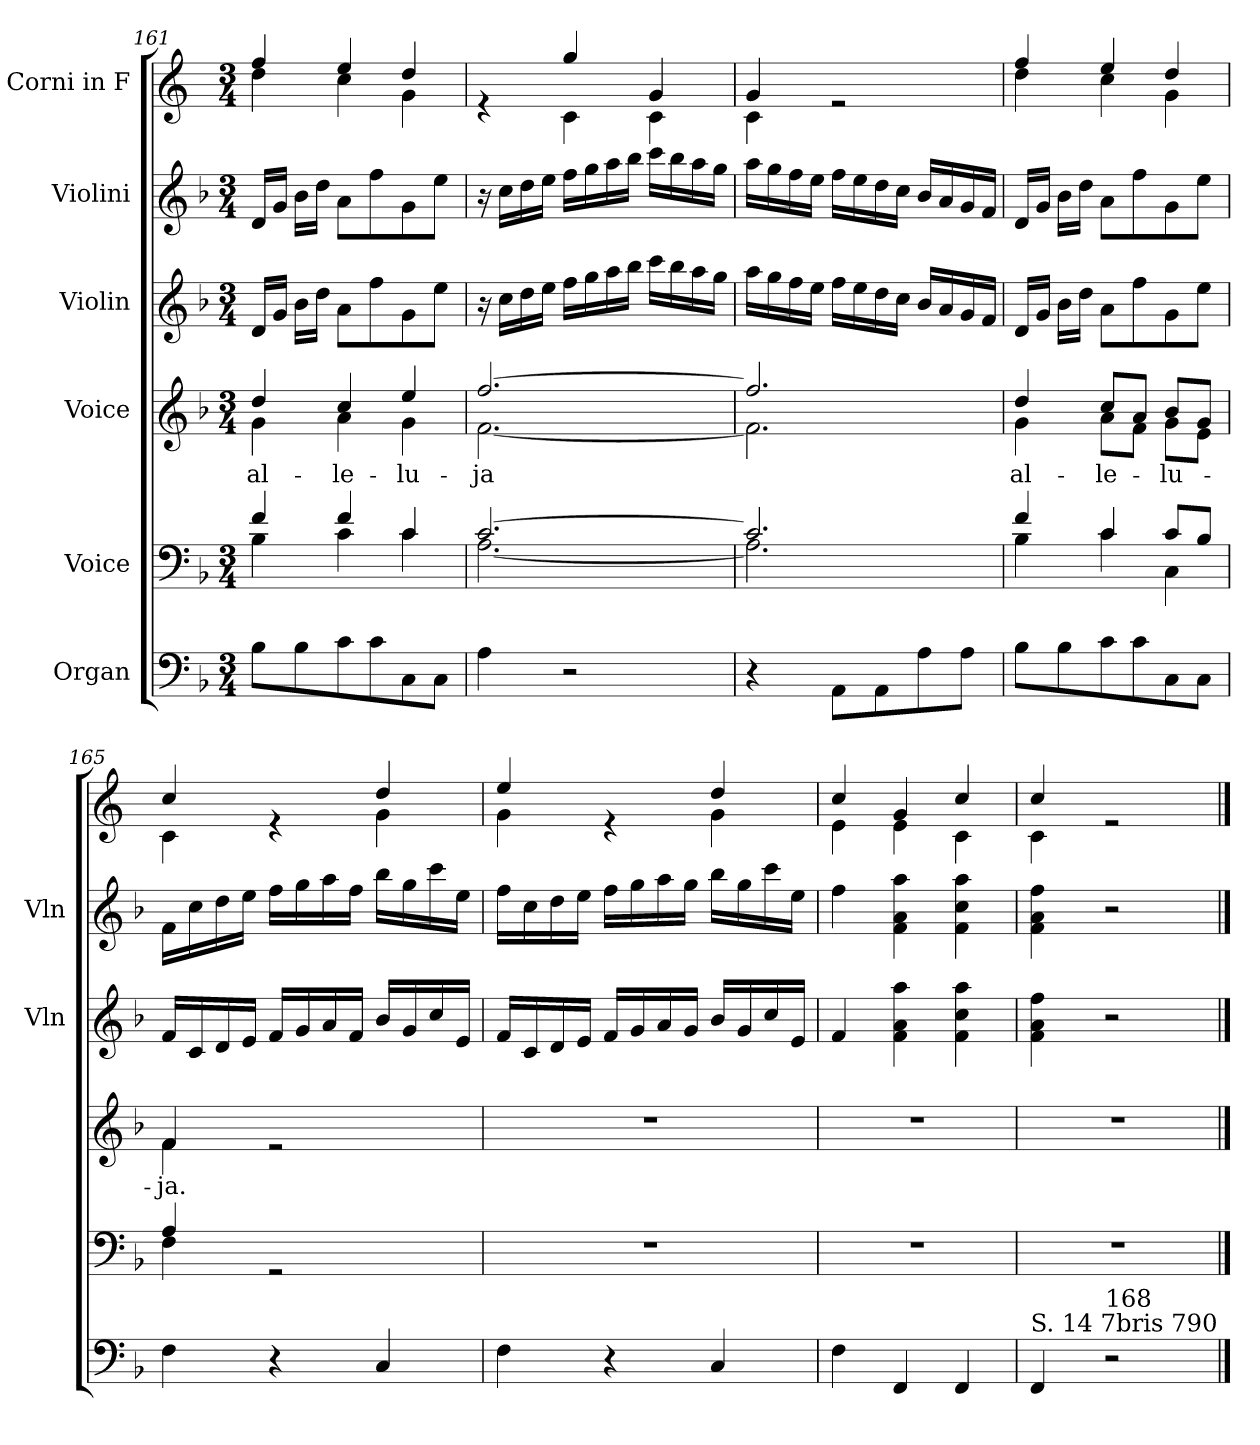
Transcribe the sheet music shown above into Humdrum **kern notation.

**kern	**kern	**kern	**text	**kern	**kern	**kern
*part6	*part5	*part4	*part4	*part3	*part2	*part1
*staff6	*staff5	*staff4	*staff4	*staff3	*staff2	*staff1
*I"Organ	*I"Voice	*I"Voice	*	*I"Violin	*I"Violini	*I"Corni in F
*	*	*	*	*I'Vln	*I'Vln	*
*clefF4	*clefF4	*clefG2	*	*clefG2	*clefG2	*clefG2
*	*	*	*	*	*	*ITrd4c7
*k[b-]	*k[b-]	*k[b-]	*	*k[b-]	*k[b-]	*k[b-]
*M3/4	*M3/4	*M3/4	*	*M3/4	*M3/4	*M3/4
=161	=161	=161	=161	=161	=161	=161
*	*^	*	*	*	*	*
!	!	!	!	!LO:LY:b	!	!	!
*	*	*	*^	*	*	*	*^
8B-\L	4f/	4B-\	4dd/	4g\	al-	16d/LL	16d/LL	4b-/	4g\
.	.	.	.	.	.	16g/JJ	16g/JJ	.	.
8B-\	.	.	.	.	.	16b-\LL	16b-\LL	.	.
.	.	.	.	.	.	16dd\JJ	16dd\JJ	.	.
!	!	!	!	!	!LO:LY:b	!	!	!	!
8c\	4f/	4c\	4cc/	4a\	-le-	8a\L	8a\L	4a/	4f\
8c\	.	.	.	.	.	8ff\	8ff\	.	.
!	!	!	!	!	!LO:LY:b	!	!	!	!
8C\	4c/	4c\	4ee/	4g\	-lu-	8g\	8g\	4g/	4c\
8C\J	.	.	.	.	.	8ee\J	8ee\J	.	.
=162	=162	=162	=162	=162	=162	=162	=162	=162	=162
!	!	!	!	!	!LO:LY:b	!	!	!	!
4A\	[2.c/	[2.A\	[2.ff/	[2.f\	-ja	16r	16r	4re	4ryy
.	.	.	.	.	.	16cc\LL	16cc\LL	.	.
.	.	.	.	.	.	16dd\	16dd\	.	.
.	.	.	.	.	.	16ee\JJ	16ee\JJ	.	.
2r	.	.	.	.	.	16ff\LL	16ff\LL	4cc/	4F\
.	.	.	.	.	.	16gg\	16gg\	.	.
.	.	.	.	.	.	16aa\	16aa\	.	.
.	.	.	.	.	.	16bb-\JJ	16bb-\JJ	.	.
.	.	.	.	.	.	16ccc\LL	16ccc\LL	4c/	4F\
.	.	.	.	.	.	16bb-\	16bb-\	.	.
.	.	.	.	.	.	16aa\	16aa\	.	.
.	.	.	.	.	.	16gg\JJ	16gg\JJ	.	.
!!LO:LB:g=z	!!
=163	=163	=163	=163	=163	=163	=163	=163	=163	=163
4r	2.c/]	2.A\]	2.ff/]	2.f\]	.	16aa\LL	16aa\LL	4c/	4F\
.	.	.	.	.	.	16gg\	16gg\	.	.
.	.	.	.	.	.	16ff\	16ff\	.	.
.	.	.	.	.	.	16ee\JJ	16ee\JJ	.	.
8AA\L	.	.	.	.	.	16ff\LL	16ff\LL	2re	2ryy
.	.	.	.	.	.	16ee\	16ee\	.	.
8AA\	.	.	.	.	.	16dd\	16dd\	.	.
.	.	.	.	.	.	16cc\JJ	16cc\JJ	.	.
8A\	.	.	.	.	.	16b-/LL	16b-/LL	.	.
.	.	.	.	.	.	16a/	16a/	.	.
8A\J	.	.	.	.	.	16g/	16g/	.	.
.	.	.	.	.	.	16f/JJ	16f/JJ	.	.
=164	=164	=164	=164	=164	=164	=164	=164	=164	=164
!	!	!	!	!	!LO:LY:b	!	!	!	!
8B-\L	4f/	4B-\	4dd/	4g\	al-	16d/LL	16d/LL	4b-/	4g\
.	.	.	.	.	.	16g/JJ	16g/JJ	.	.
8B-\	.	.	.	.	.	16b-\LL	16b-\LL	.	.
.	.	.	.	.	.	16dd\JJ	16dd\JJ	.	.
!	!	!	!	!	!LO:LY:b	!	!	!	!
8c\	4c/	4c\	8cc/L	8a\L	-le-	8a\L	8a\L	4a/	4f\
8c\	.	.	8a/J	8f\J	.	8ff\	8ff\	.	.
!	!	!	!	!	!LO:LY:b	!	!	!	!
8C\	8c/L	4C\	8b-/L	8g\L	-lu-	8g\	8g\	4g/	4c\
8C\J	8B-/J	.	8g/J	8e\J	.	8ee\J	8ee\J	.	.
=165	=165	=165	=165	=165	=165	=165	=165	=165	=165
!	!	!	!	!	!LO:LY:b	!	!	!	!
4F\	4A/	4F\	4f/	4f\	-ja.	16f/LL	16f\LL	4f/	4F\
.	.	.	.	.	.	16c/	16cc\	.	.
.	.	.	.	.	.	16d/	16dd\	.	.
.	.	.	.	.	.	16e/JJ	16ee\JJ	.	.
4r	2rGG	2ryy	2re	2ryy	.	16f/LL	16ff\LL	4re	4ryy
.	.	.	.	.	.	16g/	16gg\	.	.
.	.	.	.	.	.	16a/	16aa\	.	.
.	.	.	.	.	.	16f/JJ	16ff\JJ	.	.
4C/	.	.	.	.	.	16b-/LL	16bb-\LL	4g/	4c\
.	.	.	.	.	.	16g/	16gg\	.	.
.	.	.	.	.	.	16cc/	16ccc\	.	.
.	.	.	.	.	.	16e/JJ	16ee\JJ	.	.
*	*v	*v	*	*	*	*	*	*	*
*	*	*v	*v	*	*	*	*	*
=166	=166	=166	=166	=166	=166	=166	=166
4F\	2.r	2.r	.	16f/LL	16ff\LL	4a/	4c\
.	.	.	.	16c/	16cc\	.	.
.	.	.	.	16d/	16dd\	.	.
.	.	.	.	16e/JJ	16ee\JJ	.	.
4r	.	.	.	16f/LL	16ff\LL	4re	4ryy
.	.	.	.	16g/	16gg\	.	.
.	.	.	.	16a/	16aa\	.	.
.	.	.	.	16g/JJ	16gg\JJ	.	.
4C/	.	.	.	16b-/LL	16bb-\LL	4g/	4c\
.	.	.	.	16g/	16gg\	.	.
.	.	.	.	16cc/	16ccc\	.	.
.	.	.	.	16e/JJ	16ee\JJ	.	.
=167	=167	=167	=167	=167	=167	=167	=167
4F\	2.r	2.r	.	4f/	4ff\	4f/	4A\
4FF/	.	.	.	4f\ 4a\ 4aa\	4f\ 4a\ 4aa\	4c/	4A\
4FF/	.	.	.	4f\ 4cc\ 4aa\	4f\ 4cc\ 4aa\	4f/	4F\
=168	=168	=168	=168	=168	=168	=168	=168
!LO:TX:a:t=S. 14 7bris 790	!	!	!	!	!	!	!
4FF/	2.r	2.r	.	4f\ 4a\ 4ff\	4f\ 4a\ 4ff\	4f/	4F\
!LO:TX:a:t=168	!	!	!	!	!	!	!
2r	.	.	.	2r	2r	2re	2ryy
*	*	*	*	*	*	*v	*v
==	==	==	==	==	==	==
*-	*-	*-	*-	*-	*-	*-
